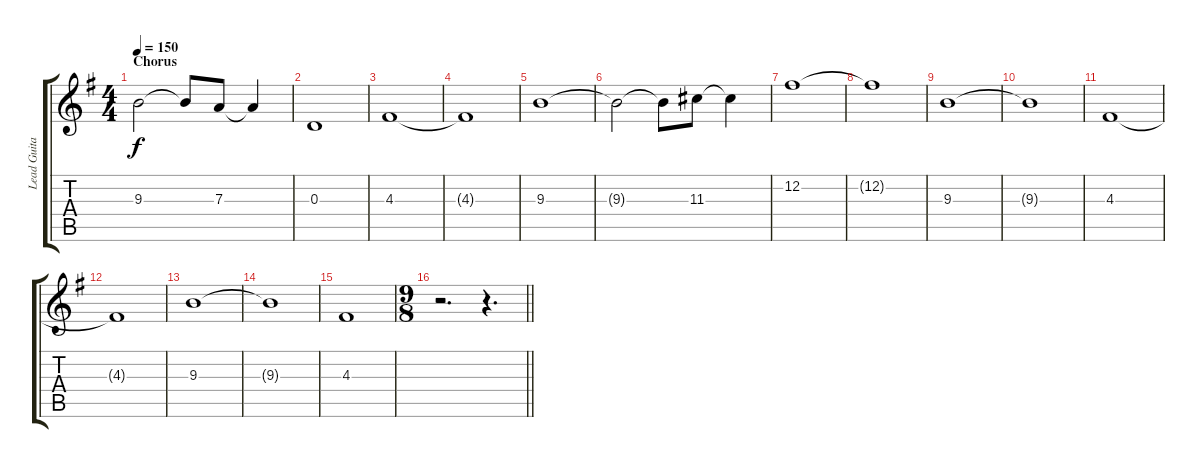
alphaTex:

\track ("Lead Guitar, Effects" "Lead Guita") {instrument overdrivenguitar}
\staff {score tabs}
\tuning (B3 Gb3 D3 A2 E2 B1) {hide}
\ts (4 4)
\section ("" "Chorus")
\tempo 150
\clef g2
\ks g
9.3.2{dy f volume 13 instrument overdrivenguitar} 9.3{t}.8 7.3.8 7.3{t}.4 |
0.3.1 |
4.3.1 |
4.3{t}.1 |
9.3.1 |
9.3{t}.2 9.3{t}.8 11.3.8 11.3{t}.4 |
12.2.1 |
12.2{t}.1 |
9.3.1 |
9.3{t}.1 |
4.3.1 |
4.3{t}.1 |
9.3.1 |
9.3{t}.1 |
4.3.1 |
\ts (9 8)
\barLineRight lightlight
r.2{d} r.4{d}
